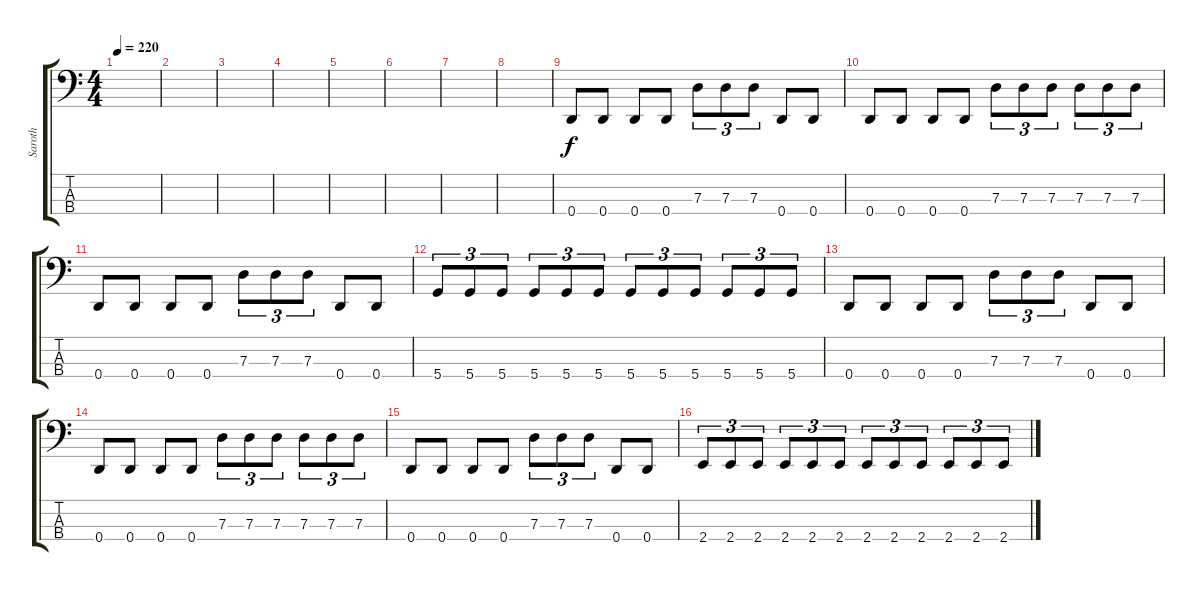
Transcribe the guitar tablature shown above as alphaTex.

\track ("Saroth" "Saroth") {instrument electricbassfinger}
\staff {score tabs}
\tuning (F2 C2 G1 D1) {hide}
\ts (4 4)
\tempo 220
\clef f4
\ks c
|
|
|
|
|
|
|
|
0.4.8 0.4.8 0.4.8 0.4.8 7.3.8{tu (3 2)} 7.3.8{tu (3 2)} 7.3.8{tu (3 2)} 0.4.8 0.4.8 |
0.4.8 0.4.8 0.4.8 0.4.8 7.3.8{tu (3 2)} 7.3.8{tu (3 2)} 7.3.8{tu (3 2)} 7.3.8{tu (3 2)} 7.3.8{tu (3 2)} 7.3.8{tu (3 2)} |
0.4.8 0.4.8 0.4.8 0.4.8 7.3.8{tu (3 2)} 7.3.8{tu (3 2)} 7.3.8{tu (3 2)} 0.4.8 0.4.8 |
5.4.8{tu (3 2)} 5.4.8{tu (3 2)} 5.4.8{tu (3 2)} 5.4.8{tu (3 2)} 5.4.8{tu (3 2)} 5.4.8{tu (3 2)} 5.4.8{tu (3 2)} 5.4.8{tu (3 2)} 5.4.8{tu (3 2)} 5.4.8{tu (3 2)} 5.4.8{tu (3 2)} 5.4.8{tu (3 2)} |
0.4.8 0.4.8 0.4.8 0.4.8 7.3.8{tu (3 2)} 7.3.8{tu (3 2)} 7.3.8{tu (3 2)} 0.4.8 0.4.8 |
0.4.8 0.4.8 0.4.8 0.4.8 7.3.8{tu (3 2)} 7.3.8{tu (3 2)} 7.3.8{tu (3 2)} 7.3.8{tu (3 2)} 7.3.8{tu (3 2)} 7.3.8{tu (3 2)} |
0.4.8 0.4.8 0.4.8 0.4.8 7.3.8{tu (3 2)} 7.3.8{tu (3 2)} 7.3.8{tu (3 2)} 0.4.8 0.4.8 |
2.4.8{tu (3 2)} 2.4.8{tu (3 2)} 2.4.8{tu (3 2)} 2.4.8{tu (3 2)} 2.4.8{tu (3 2)} 2.4.8{tu (3 2)} 2.4.8{tu (3 2)} 2.4.8{tu (3 2)} 2.4.8{tu (3 2)} 2.4.8{tu (3 2)} 2.4.8{tu (3 2)} 2.4.8{tu (3 2)}
